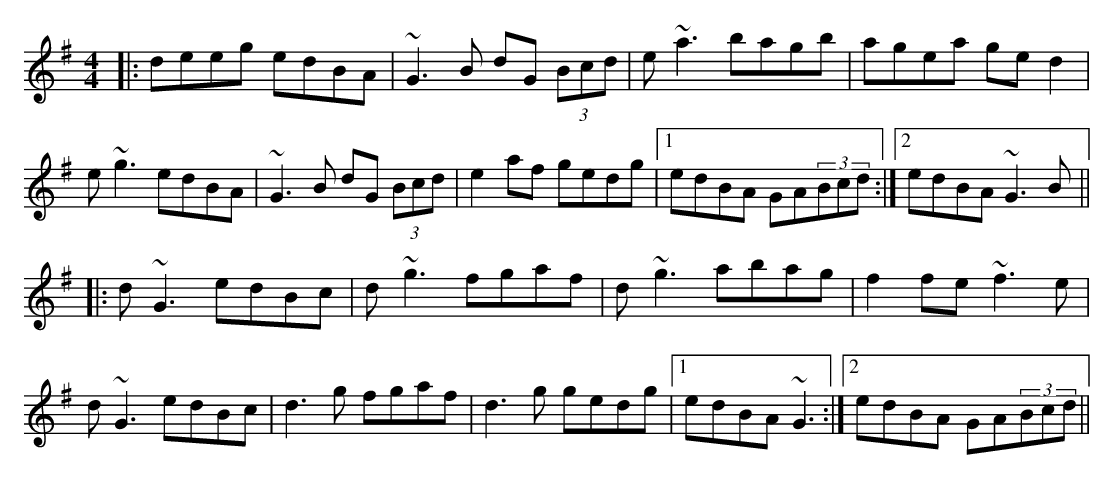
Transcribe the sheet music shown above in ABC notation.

X:1
M:4/4
K:G
|:deeg edBA|~G3B dG (3Bcd|e~a3 bagb|agea ged2|
e~g3 edBA|~G3B dG (3Bcd|e2af gedg|1 edBA GA(3Bcd:|2 edBA ~G3B||
|:d~G3 edBc|d~g3 fgaf|d~g3 abag|f2fe ~f3e|
d~G3 edBc|d3g fgaf|d3g gedg|1 edBA ~G3:|2 edBA GA(3Bcd||
